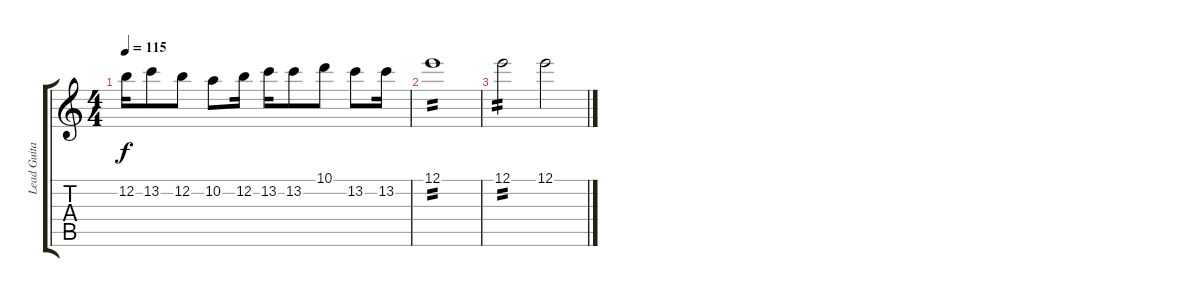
\track ("Lead Guitar" "Lead Guita") {solo instrument acousticguitarnylon}
\staff {score tabs}
\tuning (E4 B3 G3 D3 A2 E2) {hide}
\ts (4 4)
\tempo 115
\clef g2
\ks c
12.2.16{dy f} 13.2.8 12.2.8 10.2.8 12.2.16 13.2.16 13.2.8 10.1.8 13.2.8 13.2.16 |
12.1.1{tp 2} |
12.1.2{tp 2} 12.1.2
